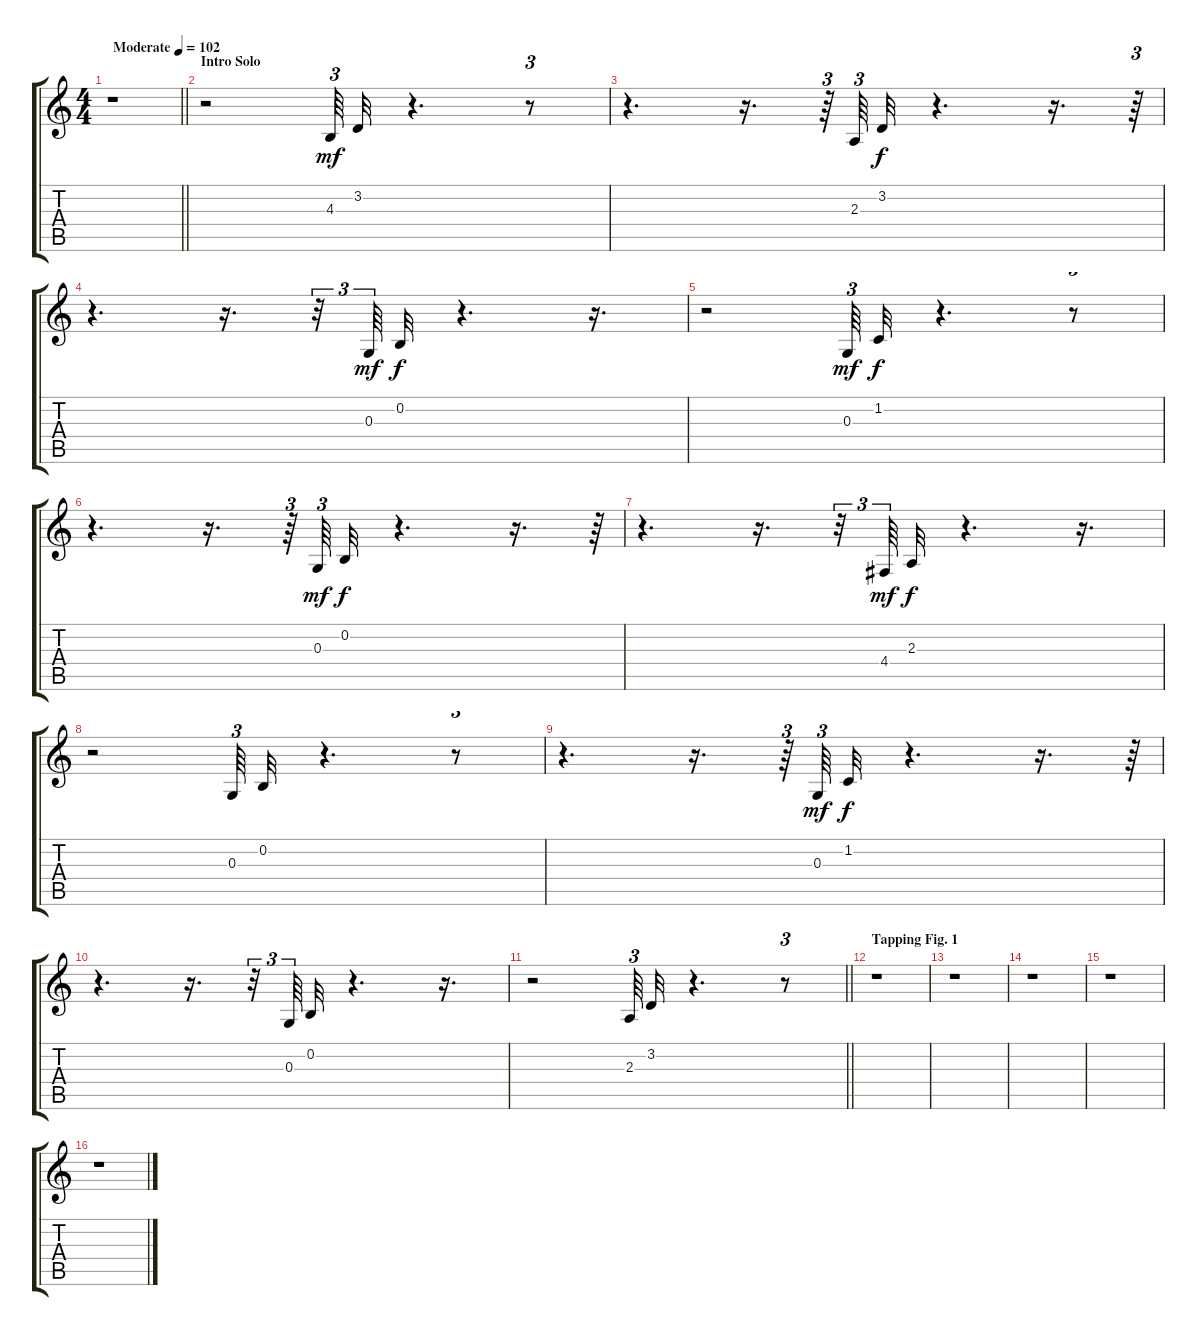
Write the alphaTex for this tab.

\track "" {instrument pizzicatostrings}
\staff {score tabs}
\tuning (E4 B3 G3 D3 A2 E2) {hide}
\ts (4 4)
\tempo (102 "Moderate")
\clef g2
\barLineRight lightlight
\ks c
r.1{dy mf instrument pizzicatostrings} |
\section ("" "Intro Solo")
r.2 4.3.64{tu (3 2)} 3.2.32 r.4{d} r.8{tu (3 2)} |
r.4{d} r.16{d} r.64{tu (3 2)} 2.3.64{tu (3 2)} 3.2.32{dy f} r.4{d} r.16{d} r.64{tu (3 2)} |
r.4{d} r.16{d} r.32{tu (3 2)} 0.3.64{tu (3 2) dy mf} 0.2.32{dy f} r.4{d} r.16{d} |
r.2 0.3.64{tu (3 2) dy mf} 1.2.32{dy f} r.4{d} r.8{tu (3 2)} |
r.4{d} r.16{d} r.64{tu (3 2)} 0.3.64{tu (3 2) dy mf} 0.2.32{dy f} r.4{d} r.16{d} r.64{tu (3 2)} |
r.4{d} r.16{d} r.32{tu (3 2)} 4.4.64{tu (3 2) dy mf} 2.3.32{dy f} r.4{d} r.16{d} |
r.2 0.3.64{tu (3 2)} 0.2.32 r.4{d} r.8{tu (3 2)} |
r.4{d} r.16{d} r.64{tu (3 2)} 0.3.64{tu (3 2) dy mf} 1.2.32{dy f} r.4{d} r.16{d} r.64{tu (3 2)} |
r.4{d} r.16{d} r.32{tu (3 2)} 0.3.64{tu (3 2)} 0.2.32 r.4{d} r.16{d} |
\barLineRight lightlight
r.2 2.3.64{tu (3 2)} 3.2.32 r.4{d} r.8{tu (3 2)} |
\section ("" "Tapping Fig. 1")
r.1 |
r.1 |
r.1 |
r.1 |
r.1
